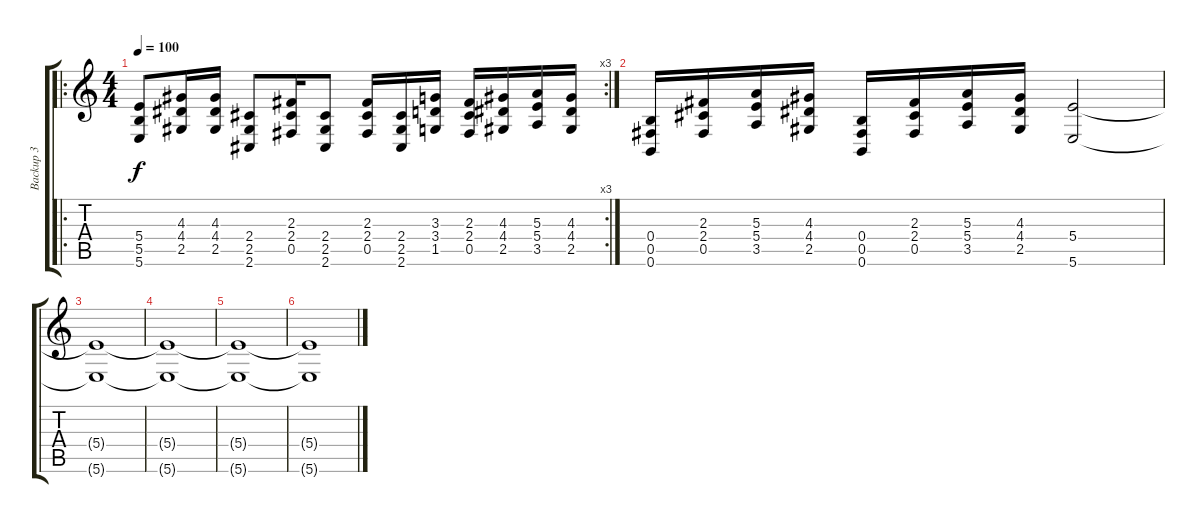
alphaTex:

\track ("Backup 3" "Backup 3") {instrument distortionguitar}
\staff {score tabs}
\tuning (Db4 Ab3 E3 B2 Gb2 B1) {hide}
\ro
\rc 3
\ts (4 4)
\tempo 100
\clef g2
\ks c
(5.4 5.5 5.6).8{dy f balance 13} (4.3 4.4 2.5).16 (4.3 4.4 2.5).16 (2.4 2.5 2.6).8 (2.3 2.4 0.5).16 (2.4 2.5 2.6).8 (2.3 2.4 0.5).16 (2.4 2.5 2.6).16 (3.3 3.4 1.5).16 (2.3 2.4 0.5).16 (4.3 4.4 2.5).16 (5.3 5.4 3.5).16 (4.3 4.4 2.5).16 |
(0.4 0.5 0.6).16 (2.3 2.4 0.5).16 (5.3 5.4 3.5).16 (4.3 4.4 2.5).16 (0.4 0.5 0.6).16 (2.3 2.4 0.5).16 (5.3 5.4 3.5).16 (4.3 4.4 2.5).16 (5.4 5.6).2 |
(5.4{t} 5.6{t}).1{volume 4} |
(5.4{t} 5.6{t}).1 |
(5.4{t} 5.6{t}).1{volume 0} |
(5.4{t} 5.6{t}).1
